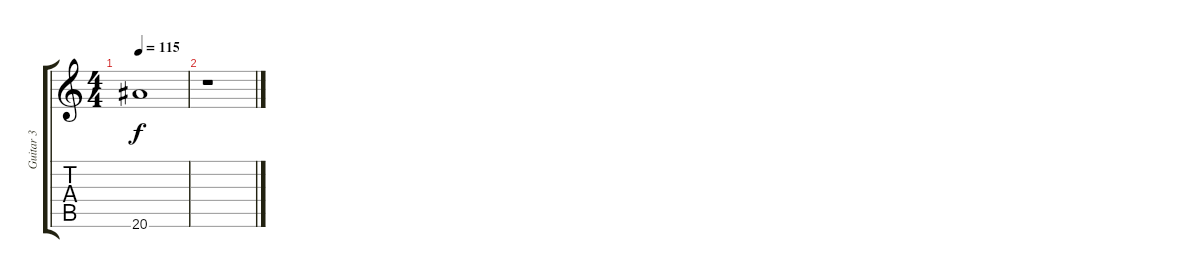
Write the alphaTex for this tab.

\track ("Guitar 3" "Guitar 3") {instrument distortionguitar}
\staff {score tabs}
\tuning (E4 B3 G3 D3 A2 D2) {hide}
\ts (4 4)
\tempo 115
\clef g2
\ks c
20.6{t}.1{dy f} |
r.1
